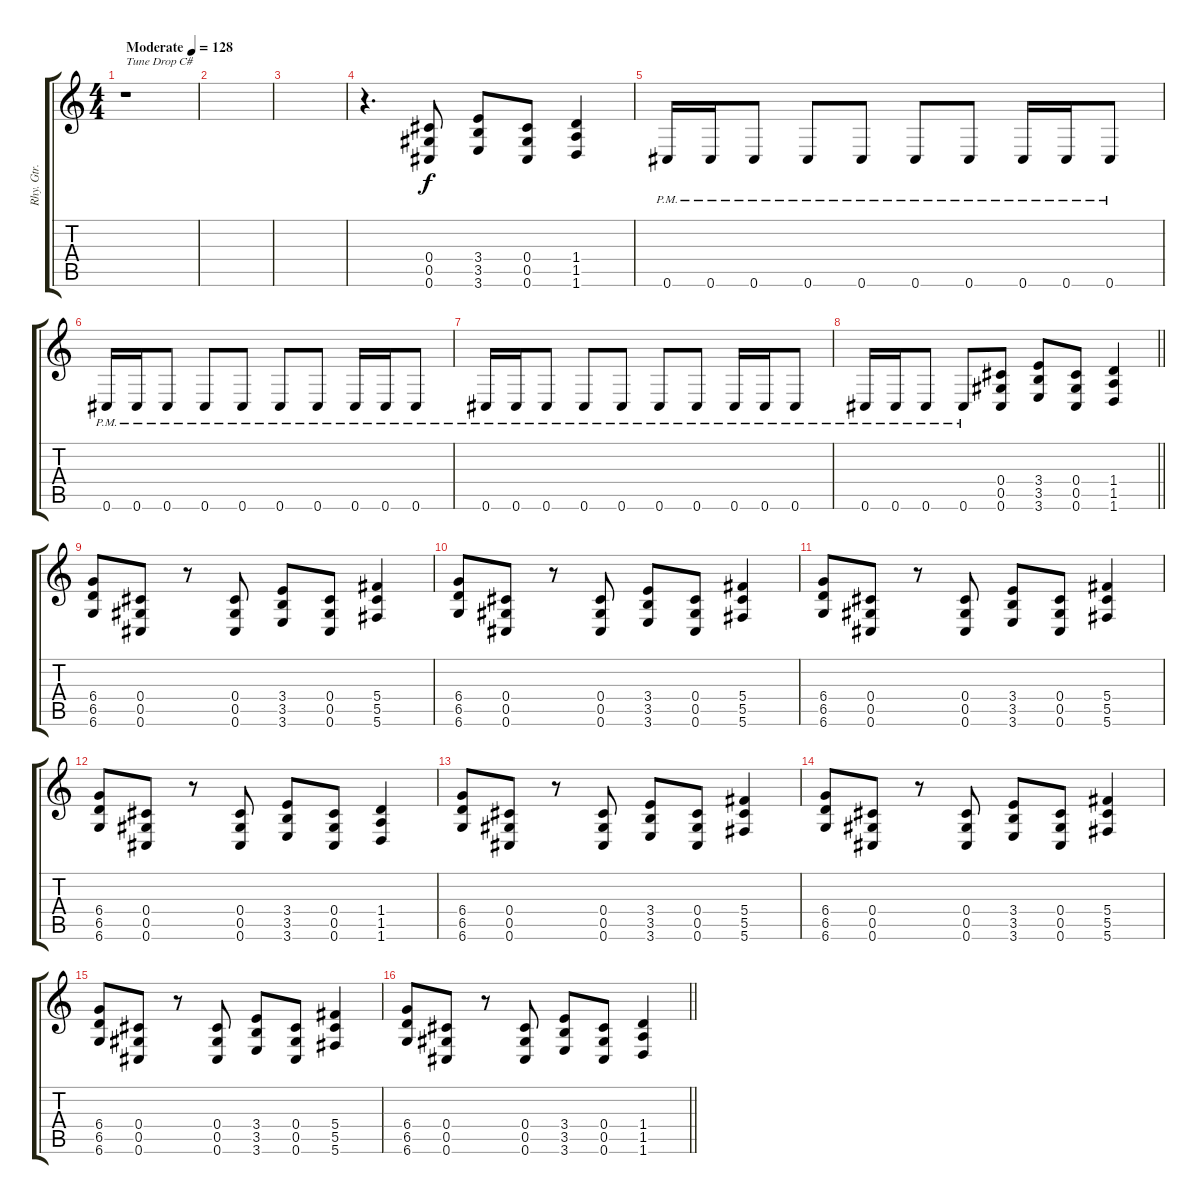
\track ("Rhy. Gtr. 2" "Rhy. Gtr. ") {instrument distortionguitar}
\staff {score tabs}
\tuning (Eb4 Bb3 Gb3 Db3 Ab2 Db2) {hide}
\ts (4 4)
\tempo (128 "Moderate")
\clef g2
\ks c
r.1{txt "Tune Drop C#" dy f instrument distortionguitar} |
|
|
r.4{d} (0.4 0.5 0.6).8 (3.4 3.5 3.6).8 (0.4 0.5 0.6).8 (1.4 1.5 1.6).4 |
0.6{pm}.16 0.6{pm}.16 0.6{pm}.8 0.6{pm}.8 0.6{pm}.8 0.6{pm}.8 0.6{pm}.8 0.6{pm}.16 0.6{pm}.16 0.6{pm}.8 |
0.6{pm}.16 0.6{pm}.16 0.6{pm}.8 0.6{pm}.8 0.6{pm}.8 0.6{pm}.8 0.6{pm}.8 0.6{pm}.16 0.6{pm}.16 0.6{pm}.8 |
0.6{pm}.16 0.6{pm}.16 0.6{pm}.8 0.6{pm}.8 0.6{pm}.8 0.6{pm}.8 0.6{pm}.8 0.6{pm}.16 0.6{pm}.16 0.6{pm}.8 |
\barLineRight lightlight
0.6{pm}.16 0.6{pm}.16 0.6{pm}.8 0.6{pm}.8 (0.4 0.5 0.6).8 (3.4 3.5 3.6).8 (0.4 0.5 0.6).8 (1.4 1.5 1.6).4 |
\section ("" "")
(6.4 6.5 6.6).8 (0.4 0.5 0.6).8 r.8 (0.4 0.5 0.6).8 (3.4 3.5 3.6).8 (0.4 0.5 0.6).8 (5.4 5.5 5.6).4 |
(6.4 6.5 6.6).8 (0.4 0.5 0.6).8 r.8 (0.4 0.5 0.6).8 (3.4 3.5 3.6).8 (0.4 0.5 0.6).8 (5.4 5.5 5.6).4 |
(6.4 6.5 6.6).8 (0.4 0.5 0.6).8 r.8 (0.4 0.5 0.6).8 (3.4 3.5 3.6).8 (0.4 0.5 0.6).8 (5.4 5.5 5.6).4 |
(6.4 6.5 6.6).8 (0.4 0.5 0.6).8 r.8 (0.4 0.5 0.6).8 (3.4 3.5 3.6).8 (0.4 0.5 0.6).8 (1.4 1.5 1.6).4 |
(6.4 6.5 6.6).8 (0.4 0.5 0.6).8 r.8 (0.4 0.5 0.6).8 (3.4 3.5 3.6).8 (0.4 0.5 0.6).8 (5.4 5.5 5.6).4 |
(6.4 6.5 6.6).8 (0.4 0.5 0.6).8 r.8 (0.4 0.5 0.6).8 (3.4 3.5 3.6).8 (0.4 0.5 0.6).8 (5.4 5.5 5.6).4 |
(6.4 6.5 6.6).8 (0.4 0.5 0.6).8 r.8 (0.4 0.5 0.6).8 (3.4 3.5 3.6).8 (0.4 0.5 0.6).8 (5.4 5.5 5.6).4 |
\barLineRight lightlight
(6.4 6.5 6.6).8 (0.4 0.5 0.6).8 r.8 (0.4 0.5 0.6).8 (3.4 3.5 3.6).8 (0.4 0.5 0.6).8 (1.4 1.5 1.6).4
